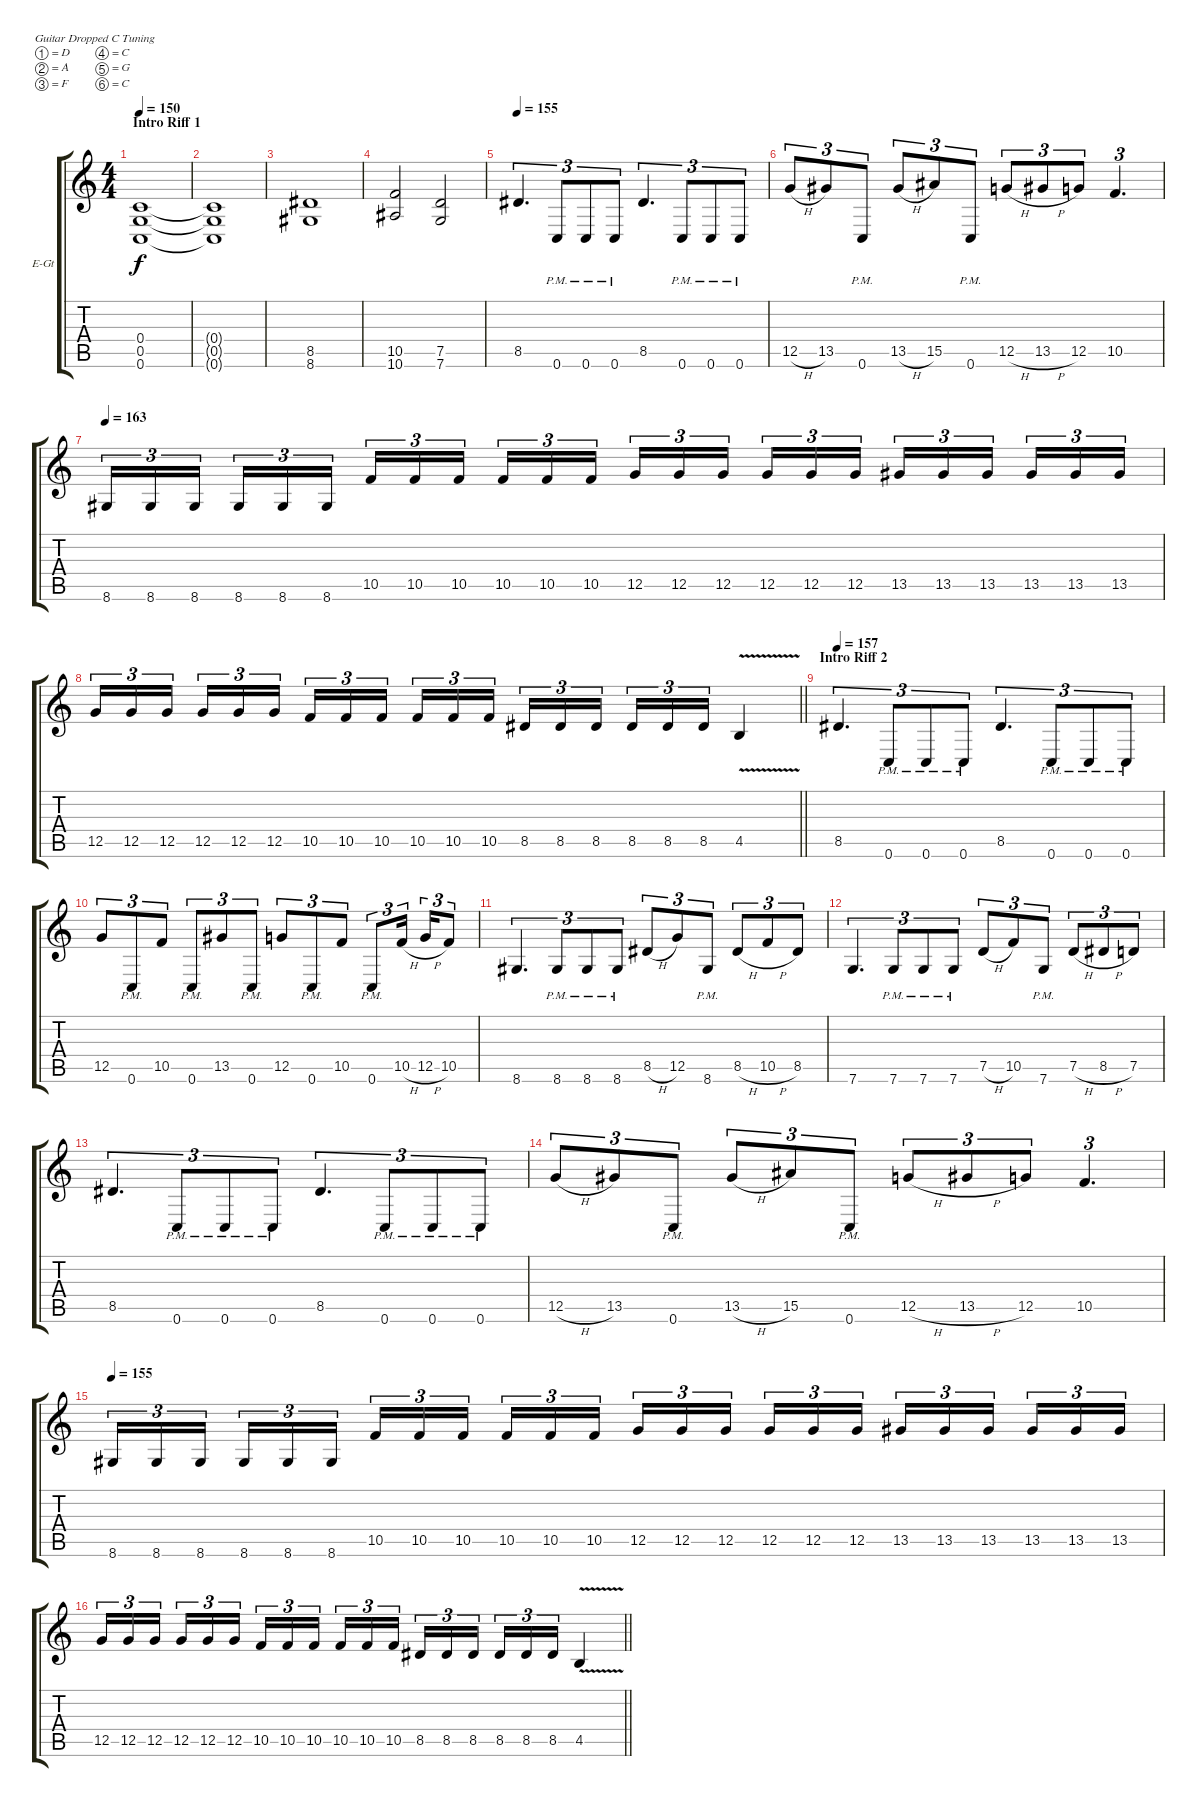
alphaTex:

\bracketExtendMode groupsimilarinstruments
\firstSystemTrackNameOrientation horizontal
\otherSystemsTrackNameOrientation horizontal
\track ("Left Guitar" "E-Gt") {instrument distortionguitar}
\staff {score tabs}
\tuning (D4 A3 F3 C3 G2 C2)
\ts (4 4)
\section ("" "Intro Riff 1")
\tempo 150
\clef g2
\ks c
(0.4 0.5 0.6).1{dy f instrument distortionguitar} |
(0.4{t} 0.5{t} 0.6{t}).1 |
(8.5 8.6).1 |
(10.5 10.6).2 (7.5 7.6).2 |
\tempo 155
8.5.4{d tu (3 2)} 0.6{pm}.8{tu (3 2)} 0.6{pm}.8{tu (3 2)} 0.6{pm}.8{tu (3 2)} 8.5.4{d tu (3 2)} 0.6{pm}.8{tu (3 2)} 0.6{pm}.8{tu (3 2)} 0.6{pm}.8{tu (3 2)} |
12.5{h}.8{tu (3 2)} 13.5.8{tu (3 2)} 0.6{pm}.8{tu (3 2)} 13.5{h}.8{tu (3 2)} 15.5.8{tu (3 2)} 0.6{pm}.8{tu (3 2)} 12.5{h}.8{tu (3 2)} 13.5{h}.8{tu (3 2)} 12.5.8{tu (3 2)} 10.5.4{d tu (3 2)} |
\tempo 163
8.6.16{tu (3 2)} 8.6.16{tu (3 2)} 8.6.16{tu (3 2)} 8.6.16{tu (3 2)} 8.6.16{tu (3 2)} 8.6.16{tu (3 2)} 10.5.16{tu (3 2)} 10.5.16{tu (3 2)} 10.5.16{tu (3 2)} 10.5.16{tu (3 2)} 10.5.16{tu (3 2)} 10.5.16{tu (3 2)} 12.5.16{tu (3 2)} 12.5.16{tu (3 2)} 12.5.16{tu (3 2)} 12.5.16{tu (3 2)} 12.5.16{tu (3 2)} 12.5.16{tu (3 2)} 13.5.16{tu (3 2)} 13.5.16{tu (3 2)} 13.5.16{tu (3 2)} 13.5.16{tu (3 2)} 13.5.16{tu (3 2)} 13.5.16{tu (3 2)} |
\barLineRight lightlight
12.5.16{tu (3 2)} 12.5.16{tu (3 2)} 12.5.16{tu (3 2)} 12.5.16{tu (3 2)} 12.5.16{tu (3 2)} 12.5.16{tu (3 2)} 10.5.16{tu (3 2)} 10.5.16{tu (3 2)} 10.5.16{tu (3 2)} 10.5.16{tu (3 2)} 10.5.16{tu (3 2)} 10.5.16{tu (3 2)} 8.5.16{tu (3 2)} 8.5.16{tu (3 2)} 8.5.16{tu (3 2)} 8.5.16{tu (3 2)} 8.5.16{tu (3 2)} 8.5.16{tu (3 2)} 4.5{v}.4 |
\section ("" "Intro Riff 2")
\tempo 157
8.5.4{d tu (3 2)} 0.6{pm}.8{tu (3 2)} 0.6{pm}.8{tu (3 2)} 0.6{pm}.8{tu (3 2)} 8.5.4{d tu (3 2)} 0.6{pm}.8{tu (3 2)} 0.6{pm}.8{tu (3 2)} 0.6{pm}.8{tu (3 2)} |
12.5.8{tu (3 2)} 0.6{pm}.8{tu (3 2)} 10.5.8{tu (3 2)} 0.6{pm}.8{tu (3 2)} 13.5.8{tu (3 2)} 0.6{pm}.8{tu (3 2)} 12.5.8{tu (3 2)} 0.6{pm}.8{tu (3 2)} 10.5.8{tu (3 2)} 0.6{pm}.8{tu (3 2)} 10.5{h}.16{tu (3 2)} 12.5{h}.16{tu (3 2)} 10.5.8{tu (3 2)} |
8.6.4{d tu (3 2)} 8.6{pm}.8{tu (3 2)} 8.6{pm}.8{tu (3 2)} 8.6{pm}.8{tu (3 2)} 8.5{h}.8{tu (3 2)} 12.5.8{tu (3 2)} 8.6{pm}.8{tu (3 2)} 8.5{h}.8{tu (3 2)} 10.5{h}.8{tu (3 2)} 8.5.8{tu (3 2)} |
7.6.4{d tu (3 2)} 7.6{pm}.8{tu (3 2)} 7.6{pm}.8{tu (3 2)} 7.6{pm}.8{tu (3 2)} 7.5{h}.8{tu (3 2)} 10.5.8{tu (3 2)} 7.6{pm}.8{tu (3 2)} 7.5{h}.8{tu (3 2)} 8.5{h}.8{tu (3 2)} 7.5.8{tu (3 2)} |
8.5.4{d tu (3 2)} 0.6{pm}.8{tu (3 2)} 0.6{pm}.8{tu (3 2)} 0.6{pm}.8{tu (3 2)} 8.5.4{d tu (3 2)} 0.6{pm}.8{tu (3 2)} 0.6{pm}.8{tu (3 2)} 0.6{pm}.8{tu (3 2)} |
12.5{h}.8{tu (3 2)} 13.5.8{tu (3 2)} 0.6{pm}.8{tu (3 2)} 13.5{h}.8{tu (3 2)} 15.5.8{tu (3 2)} 0.6{pm}.8{tu (3 2)} 12.5{h}.8{tu (3 2)} 13.5{h}.8{tu (3 2)} 12.5.8{tu (3 2)} 10.5.4{d tu (3 2)} |
\tempo 155
8.6.16{tu (3 2)} 8.6.16{tu (3 2)} 8.6.16{tu (3 2)} 8.6.16{tu (3 2)} 8.6.16{tu (3 2)} 8.6.16{tu (3 2)} 10.5.16{tu (3 2)} 10.5.16{tu (3 2)} 10.5.16{tu (3 2)} 10.5.16{tu (3 2)} 10.5.16{tu (3 2)} 10.5.16{tu (3 2)} 12.5.16{tu (3 2)} 12.5.16{tu (3 2)} 12.5.16{tu (3 2)} 12.5.16{tu (3 2)} 12.5.16{tu (3 2)} 12.5.16{tu (3 2)} 13.5.16{tu (3 2)} 13.5.16{tu (3 2)} 13.5.16{tu (3 2)} 13.5.16{tu (3 2)} 13.5.16{tu (3 2)} 13.5.16{tu (3 2)} |
\barLineRight lightlight
12.5.16{tu (3 2)} 12.5.16{tu (3 2)} 12.5.16{tu (3 2)} 12.5.16{tu (3 2)} 12.5.16{tu (3 2)} 12.5.16{tu (3 2)} 10.5.16{tu (3 2)} 10.5.16{tu (3 2)} 10.5.16{tu (3 2)} 10.5.16{tu (3 2)} 10.5.16{tu (3 2)} 10.5.16{tu (3 2)} 8.5.16{tu (3 2)} 8.5.16{tu (3 2)} 8.5.16{tu (3 2)} 8.5.16{tu (3 2)} 8.5.16{tu (3 2)} 8.5.16{tu (3 2)} 4.5{v}.4
